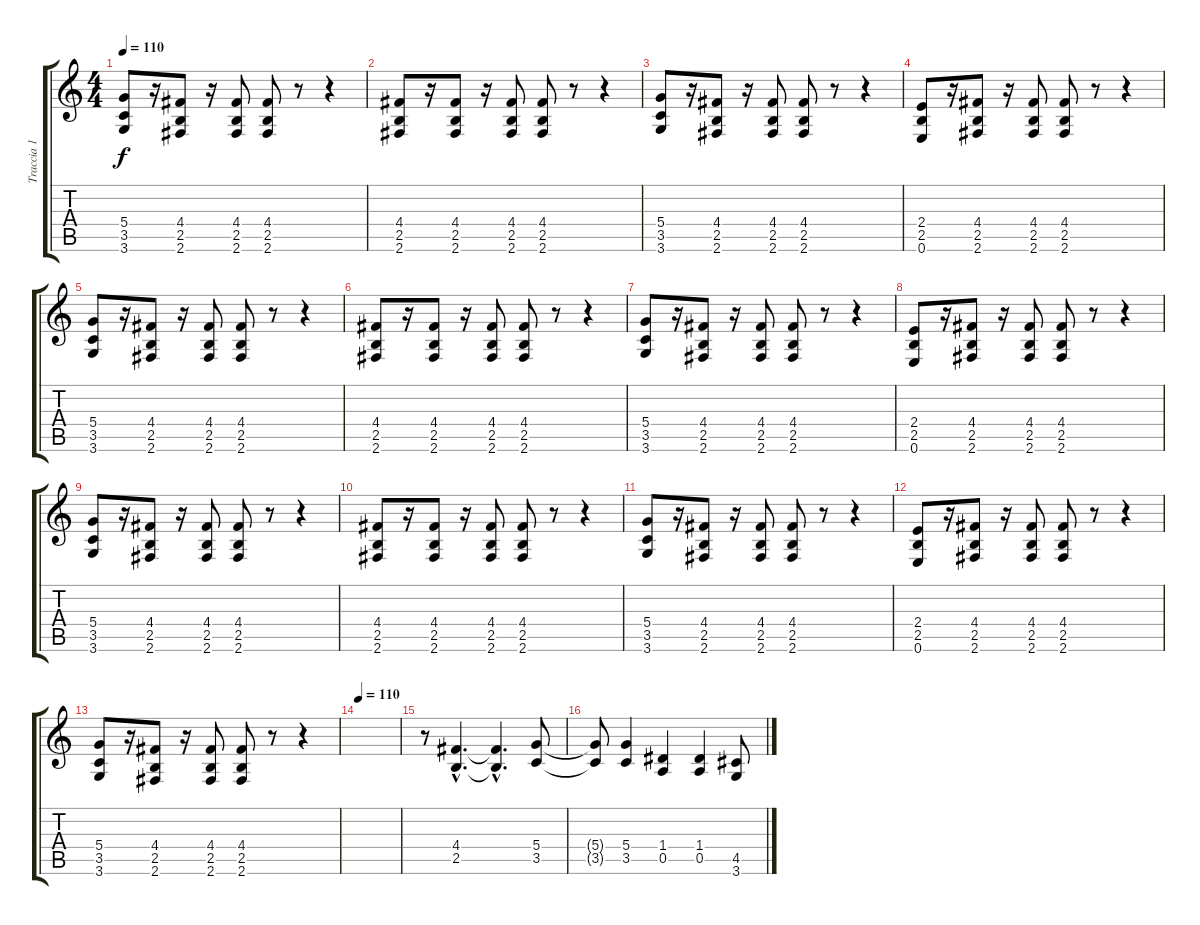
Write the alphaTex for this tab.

\track ("Traccia 1" "Traccia 1") {instrument distortionguitar}
\staff {score tabs}
\tuning (E4 B3 G3 D3 A2 E2) {hide}
\ts (4 4)
\tempo 110
\clef g2
\ks c
(5.4 3.5 3.6).8{dy f} r.16 (4.4 2.5 2.6).8 r.16 (4.4 2.5 2.6).8 (4.4 2.5 2.6).8 r.8 r.4 |
(4.4 2.5 2.6).8 r.16 (4.4 2.5 2.6).8 r.16 (4.4 2.5 2.6).8 (4.4 2.5 2.6).8 r.8 r.4 |
(5.4 3.5 3.6).8 r.16 (4.4 2.5 2.6).8 r.16 (4.4 2.5 2.6).8 (4.4 2.5 2.6).8 r.8 r.4 |
(2.4 2.5 0.6).8 r.16 (4.4 2.5 2.6).8 r.16 (4.4 2.5 2.6).8 (4.4 2.5 2.6).8 r.8 r.4 |
(5.4 3.5 3.6).8 r.16 (4.4 2.5 2.6).8 r.16 (4.4 2.5 2.6).8 (4.4 2.5 2.6).8 r.8 r.4 |
(4.4 2.5 2.6).8 r.16 (4.4 2.5 2.6).8 r.16 (4.4 2.5 2.6).8 (4.4 2.5 2.6).8 r.8 r.4 |
(5.4 3.5 3.6).8 r.16 (4.4 2.5 2.6).8 r.16 (4.4 2.5 2.6).8 (4.4 2.5 2.6).8 r.8 r.4 |
(2.4 2.5 0.6).8 r.16 (4.4 2.5 2.6).8 r.16 (4.4 2.5 2.6).8 (4.4 2.5 2.6).8 r.8 r.4 |
(5.4 3.5 3.6).8 r.16 (4.4 2.5 2.6).8 r.16 (4.4 2.5 2.6).8 (4.4 2.5 2.6).8 r.8 r.4 |
(4.4 2.5 2.6).8 r.16 (4.4 2.5 2.6).8 r.16 (4.4 2.5 2.6).8 (4.4 2.5 2.6).8 r.8 r.4 |
(5.4 3.5 3.6).8 r.16 (4.4 2.5 2.6).8 r.16 (4.4 2.5 2.6).8 (4.4 2.5 2.6).8 r.8 r.4 |
(2.4 2.5 0.6).8 r.16 (4.4 2.5 2.6).8 r.16 (4.4 2.5 2.6).8 (4.4 2.5 2.6).8 r.8 r.4 |
(5.4 3.5 3.6).8 r.16 (4.4 2.5 2.6).8 r.16 (4.4 2.5 2.6).8 (4.4 2.5 2.6).8 r.8 r.4 |
\tempo 110
|
r.8 (4.4{hac} 2.5{hac}).4{d volume 13} (4.4{hac t} 2.5{hac t}).4{d} (5.4 3.5).8 |
(5.4{t} 3.5{t}).8 (5.4 3.5).4 (1.4 0.5).4 (1.4 0.5).4 (4.5 3.6).8
